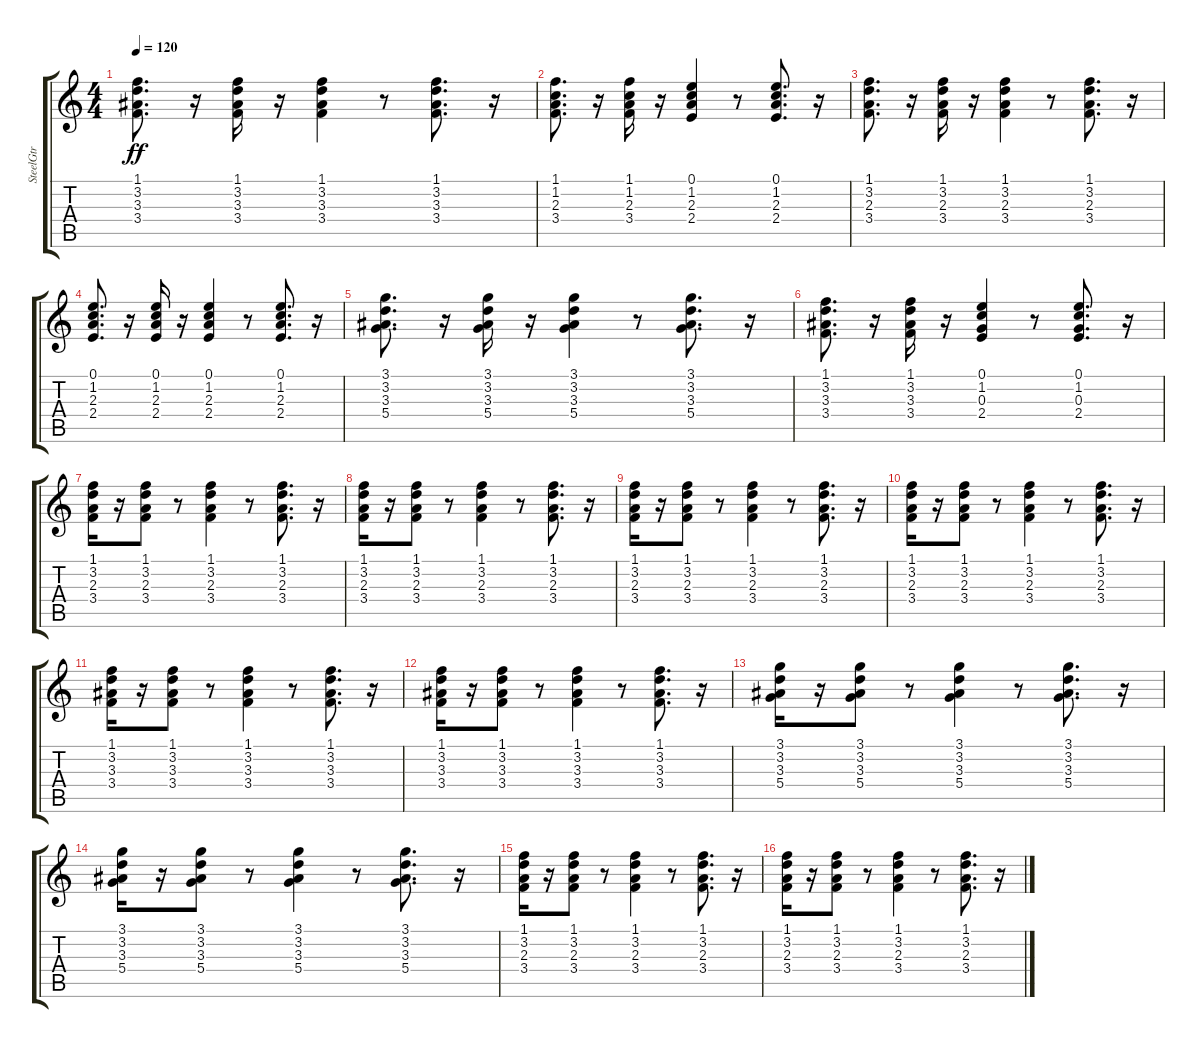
\track ("SteelGtr" "SteelGtr") {instrument acousticguitarsteel}
\staff {score tabs}
\tuning (E4 B3 G3 D3 A2 E2) {hide}
\ts (4 4)
\tempo 120
\clef g2
\ks c
(1.1 3.2 3.3 3.4).8{d dy ff} r.16 (1.1 3.2 3.3 3.4).16 r.16 (1.1 3.2 3.3 3.4).4 r.8 (1.1 3.2 3.3 3.4).8{d} r.16 |
(1.1 1.2 2.3 3.4).8{d} r.16 (1.1 1.2 2.3 3.4).16 r.16 (0.1 1.2 2.3 2.4).4 r.8 (0.1 1.2 2.3 2.4).8{d} r.16 |
(1.1 3.2 2.3 3.4).8{d} r.16 (1.1 3.2 2.3 3.4).16 r.16 (1.1 3.2 2.3 3.4).4 r.8 (1.1 3.2 2.3 3.4).8{d} r.16 |
(0.1 1.2 2.3 2.4).8{d} r.16 (0.1 1.2 2.3 2.4).16 r.16 (0.1 1.2 2.3 2.4).4 r.8 (0.1 1.2 2.3 2.4).8{d} r.16 |
(3.1 3.2 3.3 5.4).8{d} r.16 (3.1 3.2 3.3 5.4).16 r.16 (3.1 3.2 3.3 5.4).4 r.8 (3.1 3.2 3.3 5.4).8{d} r.16 |
(1.1 3.2 3.3 3.4).8{d} r.16 (1.1 3.2 3.3 3.4).16 r.16 (0.1 1.2 0.3 2.4).4 r.8 (0.1 1.2 0.3 2.4).8{d} r.16 |
(1.1 3.2 2.3 3.4).16 r.16 (1.1 3.2 2.3 3.4).8 r.8 (1.1 3.2 2.3 3.4).4 r.8 (1.1 3.2 2.3 3.4).8{d} r.16 |
(1.1 3.2 2.3 3.4).16 r.16 (1.1 3.2 2.3 3.4).8 r.8 (1.1 3.2 2.3 3.4).4 r.8 (1.1 3.2 2.3 3.4).8{d} r.16 |
(1.1 3.2 2.3 3.4).16 r.16 (1.1 3.2 2.3 3.4).8 r.8 (1.1 3.2 2.3 3.4).4 r.8 (1.1 3.2 2.3 3.4).8{d} r.16 |
(1.1 3.2 2.3 3.4).16 r.16 (1.1 3.2 2.3 3.4).8 r.8 (1.1 3.2 2.3 3.4).4 r.8 (1.1 3.2 2.3 3.4).8{d} r.16 |
(1.1 3.2 3.3 3.4).16 r.16 (1.1 3.2 3.3 3.4).8 r.8 (1.1 3.2 3.3 3.4).4 r.8 (1.1 3.2 3.3 3.4).8{d} r.16 |
(1.1 3.2 3.3 3.4).16 r.16 (1.1 3.2 3.3 3.4).8 r.8 (1.1 3.2 3.3 3.4).4 r.8 (1.1 3.2 3.3 3.4).8{d} r.16 |
(3.1 3.2 3.3 5.4).16 r.16 (3.1 3.2 3.3 5.4).8 r.8 (3.1 3.2 3.3 5.4).4 r.8 (3.1 3.2 3.3 5.4).8{d} r.16 |
(3.1 3.2 3.3 5.4).16 r.16 (3.1 3.2 3.3 5.4).8 r.8 (3.1 3.2 3.3 5.4).4 r.8 (3.1 3.2 3.3 5.4).8{d} r.16 |
(1.1 3.2 2.3 3.4).16 r.16 (1.1 3.2 2.3 3.4).8 r.8 (1.1 3.2 2.3 3.4).4 r.8 (1.1 3.2 2.3 3.4).8{d} r.16 |
(1.1 3.2 2.3 3.4).16 r.16 (1.1 3.2 2.3 3.4).8 r.8 (1.1 3.2 2.3 3.4).4 r.8 (1.1 3.2 2.3 3.4).8{d} r.16
